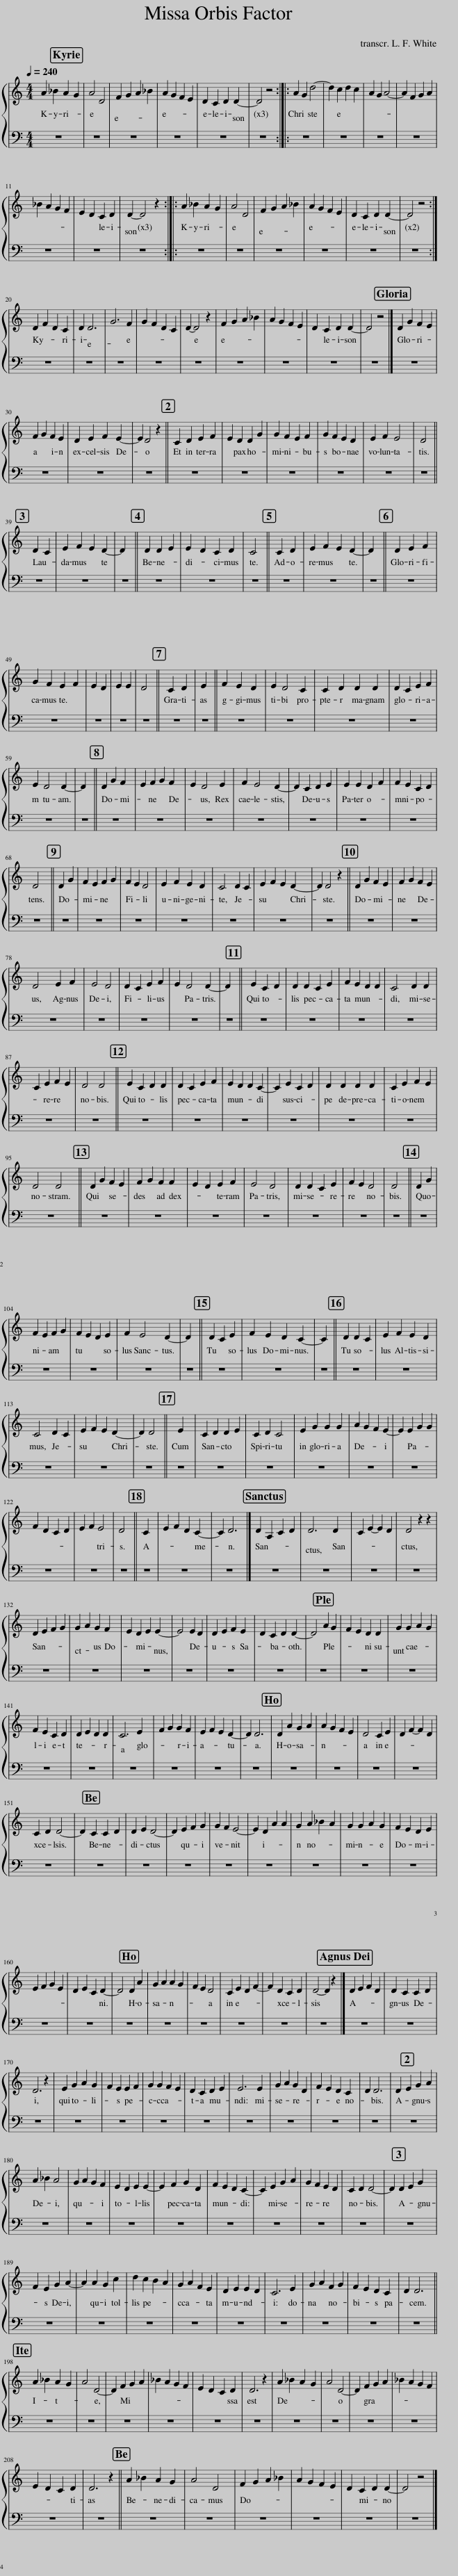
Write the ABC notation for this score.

X:1
L:1/8
Q:1/4=240
M:4/4
I:linebreak $
K:C
V:1 treble
V:1
 A2 _B2 A2 G2 | A4 D4 | F2 G2 A2 _B2 | A2 G2 F2 E2 | D2 C2 D2 D2- | %5
 D4 z4 :: A2 G2 d4- | d2 c2 d2 c2 | A2 G2 A4- | A2 F2 G2 A2 |$ %10
 _B2 A2 G2 F2 | E2 D2 C2 D2 | D2- D4 z2 :: A2 _B2 A2 G2 | A4 D4 | %15
 F2 G2 A2 _B2 | A2 G2 F2 E2 | D2 C2 D2 D2- | D4 z4 :|$ D2 F2 D2 C2 | %20
 D2 D6 | G6 F2 | G2 F2 D2 C2 | D2- D4 z2 | F2 G2 A2 _B2 | %25
 A2 G2 F2 E2 | D2 C2 D2 D2- | D4 z4 |] D2 G2 F2 E2 |$ F2 G2 F2 E2 | %30
 D2 E2 F2 E2- | E2 D4 z2 || C2 D2 E2 F2 | E2 D2 D2 G2 | G2 F2 E2 F2 | %35
 G2 F2 E2 D2 | E2 F2 E4 | D4 ||$ D2 C2 | E2 F2 E2 D2- | %40
 D2 || D2 D2 E2 | E2 D2 C2 D2 | C4 || C2 D2 | %45
 E2 F2 E2 D2- | D2 || D2 E2 F2 |$ G2 F2 E2 F2 | E2 D2 | %50
 E2 E2 | D4 || C2 D2 | E2 || F2 E2 D2 | %55
 E2 D4 C2 | C2 D2 D2 D2 | D2 C2 E2 F2 |$ E2 D4 D2- | D2 || %60
 D2 G2 F2 | E2 F2 G2 F2 | E2 D4 E2 | F2 E4 D2- | D2 C2 D2 E2 | %65
 E2 E2 D2 F2 | F2 E2 C2 D2 |$ D4 || D2 G2 | F2 E2 F2 G2 | %70
 F2 E2 D4 | E2 F2 E2 D2 | C4 D2 C2 | E2 F2 E2 D2- | D2 D4 z2 || %75
 D2 G2 F2 E2 | F2 G2 F2 E2 |$ D4 E2 F2 | E4 D4 | D2 C2 E2 F2 | %80
 E2 D4 D2- | D2 || E2 C2 D2 | D2 D2 C2 E2 | F2 E2 D2 D2 | %85
 C4 D2 D2 |$ C2 E2 F2 E2 | D4 D4 || E2 C2 D2 D2 | D2 C2 E2 F2 | %90
 E2 D2 D2 C2- | C2 E2 C2 D2 | D2 D2 D2 D2 | C2 E2 F2 E2 |$ D4 D4 || %95
 D2 G2 F2 E2 | F2 G2 F2 F2 | E2 D2 E2 F2 | E4 D4 | D2 D2 C2 E2 | %100
 F2 E2 D4 | D4 || D2 G2 |$ F2 E2 F2 G2 | F2 E2 D2 E2 | %105
 F2 E4 D2- | D2 || D2 C2 E2 | F2 E2 D2 C2- | C2 || %110
 D2 D2 C2 | E2 F2 E2 D2 |$ C4 D2 C2 | E2 F2 E2 D2- | D2 D4 || %115
 E2 | C2 D2 D2 E2 | C2 D2 C4 | E2 G2 G2 G2 | A2 G2 F2 E2- | %120
 E2 E2 G2 G2 |$ F2 D2 C2 D2 | E2 F2 E4 | D4 || C2 | %125
 E2 F2 D2 C2- | C2 D6 |] D2 A,2 C2 D2 | D6 D2 | C2 E2- E2 D2 | %130
 D4 z2 z2 |$ D2 E2 F2 G2 | G2 A2 G2 F2 | E2 D2 E2 E2- | E4 E2 D2 | %135
 D2 E2 F2 E2 | D2 C2 D2 D2- | D4 A2 G2 | F2 E2 D2 D2 | G2 G2 A2 G2 |$ %140
 F2 E2 C2 D2 | D2 E2 D2 D2 | C6 E2 | F2 G2 G2 F2 | E2 F2 E2 D2- | %145
 D2 D6 | D2 A2 G2 A2 | A2 G2 F2 E2 | D4 C2 E2 | D2 F2- F2 D2 |$ %150
 C2 D2 D4- | D2 C2 C2 D2 | D2 E2 D4- | D2 E2 F2 G2 | G2 F2 E4- | %155
 E2 D2 A2 A2 | G2 A2 _B2 A2 | G2 G2 A2 G2 | F2 E2 D2 E2 |$ E2 F2 G2 E2 | %160
 D2 E2 C2 D2- | D4 D2 A2 | G2 A2 A2 G2 | F2 E2 D4 | C2 E2 D2 F2- | %165
 F2 D2 C2 D2 | D4- D2 z2 |] D2 E2 F2 D2 | D2 C2 C2 D2 |$ D6 z2 | %170
 E2 G2 A2 G2 | F2 E2 E2 F2 | G2 G2 F2 E2 | D2 C2 D2 E2 | E6 E2 | %175
 G2 A2 G2 D2 | F2 E2 D2 C2 | D2 D6 | D2 E2 G2 A2 |$ A2 _B2 A4 | %180
 G2 A2 G2 F2 | E2 D2 E2 E2- | E2 F2 G2 D2 | F2 E2 D2 C2- | C2 E2 G2 A2 | %185
 G2 F2 E2 D2 | C2 D2 D4- | D2 D2 E2 G2 |$ F2 E2 G2 A2- | A2 A2 G2 c2 | %190
 d2 c2 B2 A2 | G2 A2 F2 E2 | D2 E2 E2 D2 | C6 E2 | G2 A2 F2 G2 | %195
 F2 E2 D2 C2 | D2 D6 ||$ A2 _B2 A2 G2 | A4 D4- | D2 F2 G2 A2 | %200
 _B2 A2 G2 F2 | E2 D2 C2 D2 | D6 z2 | A2 _B2 A2 G2 | A4 D4- | %205
 D2 F2 G2 A2 | _B2 A2 G2 F2 |$ E2 D2 C2 D2 | D6 z2 || A2 _B2 A2 G2 | %210
 A4 D4 | F2 G2 A2 _B2 | A2 G2 F2 E2 | D2 C2 D2 D2- | D4 z4 |] %215
